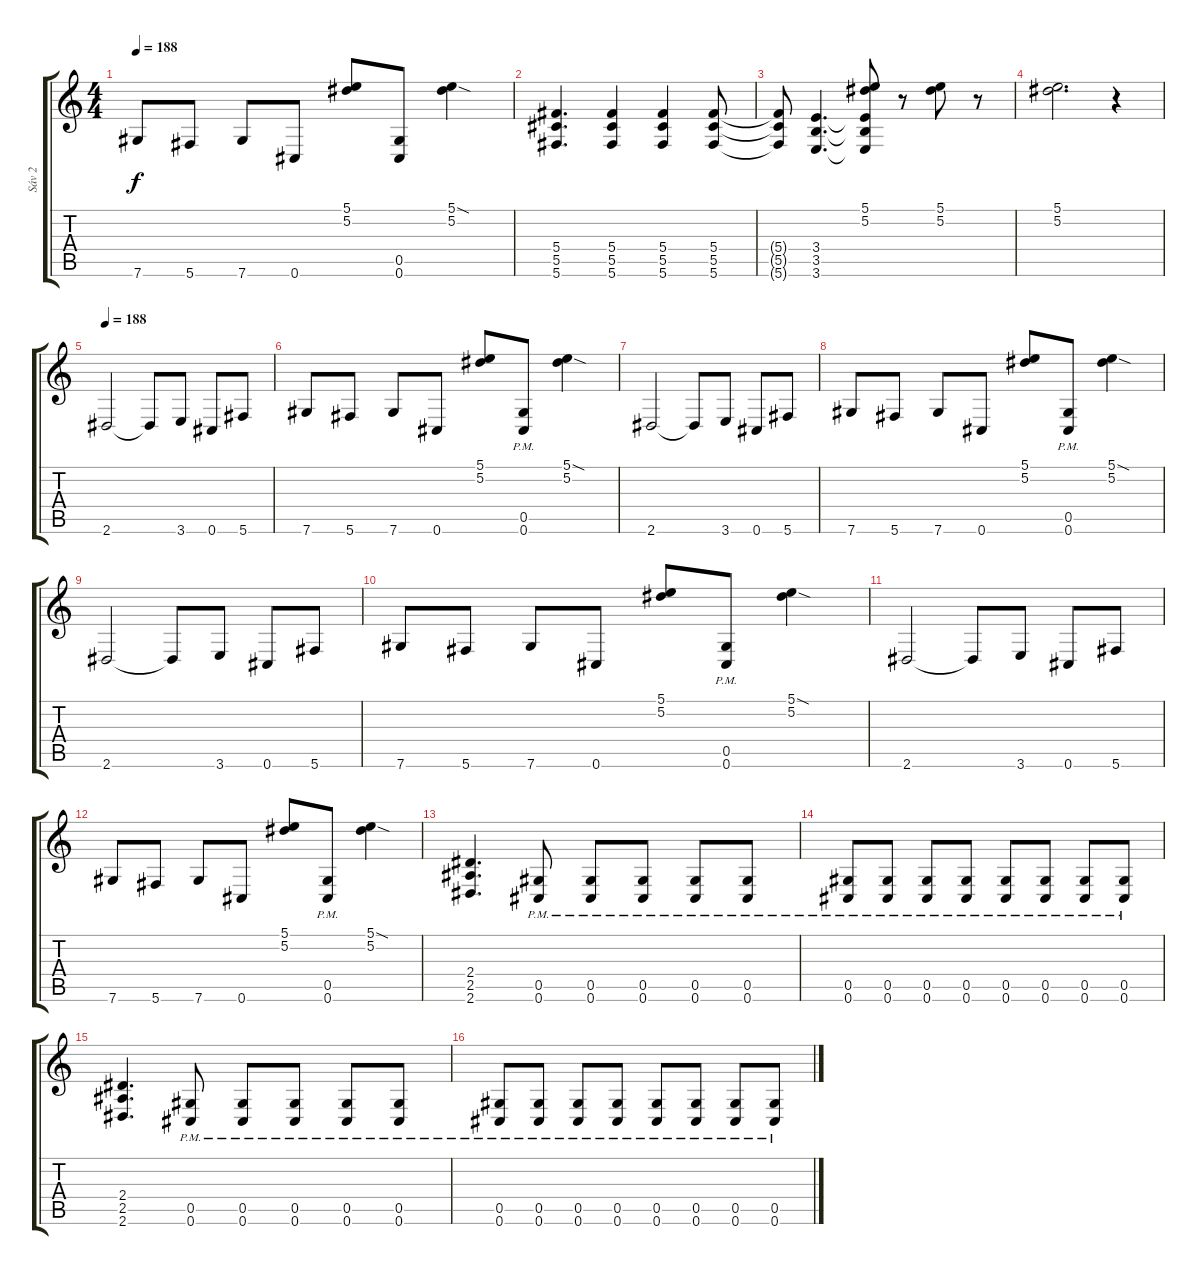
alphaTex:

\track ("Sáv 2" "Sáv 2") {instrument distortionguitar}
\staff {score tabs}
\tuning (B3 Bb3 Gb3 Db3 Ab2 Db2) {hide}
\ts (4 4)
\tempo 188
\clef g2
\ks c
7.6.8{dy f} 5.6.8 7.6.8 0.6.8 (5.1 5.2).8 (0.5 0.6).8 (5.1{sod} 5.2).4 |
(5.4 5.5 5.6).4{d} (5.4 5.5 5.6).4 (5.4 5.5 5.6).4 (5.4 5.5 5.6).8 |
(5.4{t} 5.5{t} 5.6{t}).8 (3.4 3.5 3.6).4{d} (5.1 5.2 3.4{t} 3.5{t} 3.6{t}).8 r.8 (5.1 5.2).8 r.8 |
(5.1 5.2).2{d} r.4 |
\tempo 188
2.6.2 2.6{t}.8 3.6.8 0.6.8 5.6.8 |
7.6.8 5.6.8 7.6.8 0.6.8 (5.1 5.2).8 (0.5{pm} 0.6{pm}).8 (5.1{sod} 5.2).4 |
2.6.2 2.6{t}.8 3.6.8 0.6.8 5.6.8 |
7.6.8 5.6.8 7.6.8 0.6.8 (5.1 5.2).8 (0.5{pm} 0.6{pm}).8 (5.1{sod} 5.2).4 |
2.6.2 2.6{t}.8 3.6.8 0.6.8 5.6.8 |
7.6.8 5.6.8 7.6.8 0.6.8 (5.1 5.2).8 (0.5{pm} 0.6{pm}).8 (5.1{sod} 5.2).4 |
2.6.2 2.6{t}.8 3.6.8 0.6.8 5.6.8 |
7.6.8 5.6.8 7.6.8 0.6.8 (5.1 5.2).8 (0.5{pm} 0.6{pm}).8 (5.1{sod} 5.2).4 |
(2.4 2.5 2.6).4{d} (0.5{pm} 0.6{pm}).8 (0.5{pm} 0.6{pm}).8 (0.5{pm} 0.6{pm}).8 (0.5{pm} 0.6{pm}).8 (0.5{pm} 0.6{pm}).8 |
(0.5{pm} 0.6{pm}).8 (0.5{pm} 0.6{pm}).8 (0.5{pm} 0.6{pm}).8 (0.5{pm} 0.6{pm}).8 (0.5{pm} 0.6{pm}).8 (0.5{pm} 0.6{pm}).8 (0.5{pm} 0.6{pm}).8 (0.5{pm} 0.6{pm}).8 |
(2.4 2.5 2.6).4{d} (0.5{pm} 0.6{pm}).8 (0.5{pm} 0.6{pm}).8 (0.5{pm} 0.6{pm}).8 (0.5{pm} 0.6{pm}).8 (0.5{pm} 0.6{pm}).8 |
(0.5{pm} 0.6{pm}).8 (0.5{pm} 0.6{pm}).8 (0.5{pm} 0.6{pm}).8 (0.5{pm} 0.6{pm}).8 (0.5{pm} 0.6{pm}).8 (0.5{pm} 0.6{pm}).8 (0.5{pm} 0.6{pm}).8 (0.5{pm} 0.6{pm}).8
